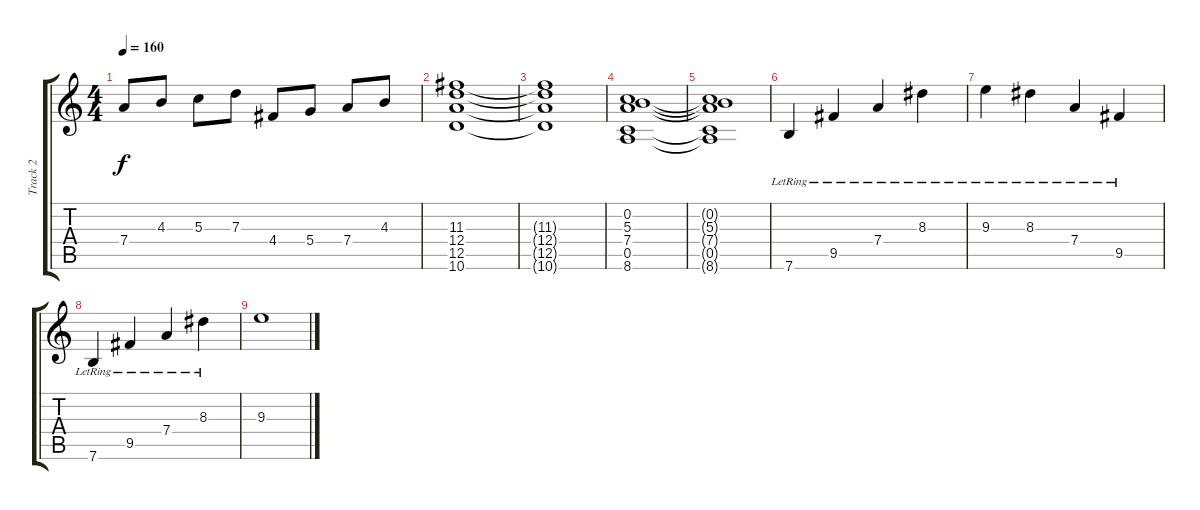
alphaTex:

\track ("Track 2" "Track 2") {instrument acousticguitarnylon}
\staff {score tabs}
\tuning (E4 B3 G3 D3 A2 E2) {hide}
\ts (4 4)
\tempo 160
\clef g2
\ks c
7.4.8{dy f} 4.3.8 5.3.8 7.3.8 4.4.8 5.4.8 7.4.8 4.3.8 |
(11.3 12.4 12.5 10.6).1{instrument acousticguitarnylon} |
(11.3{t} 12.4{t} 12.5{t} 10.6{t}).1 |
(0.2 5.3 7.4 0.5 8.6).1 |
(0.2{t} 5.3{t} 7.4{t} 0.5{t} 8.6{t}).1 |
7.6{lr}.4 9.5{lr}.4 7.4{lr}.4 8.3{lr}.4 |
9.3{lr}.4 8.3{lr}.4 7.4{lr}.4 9.5{lr}.4 |
7.6{lr}.4 9.5{lr}.4 7.4{lr}.4 8.3{lr}.4 |
9.3.1
